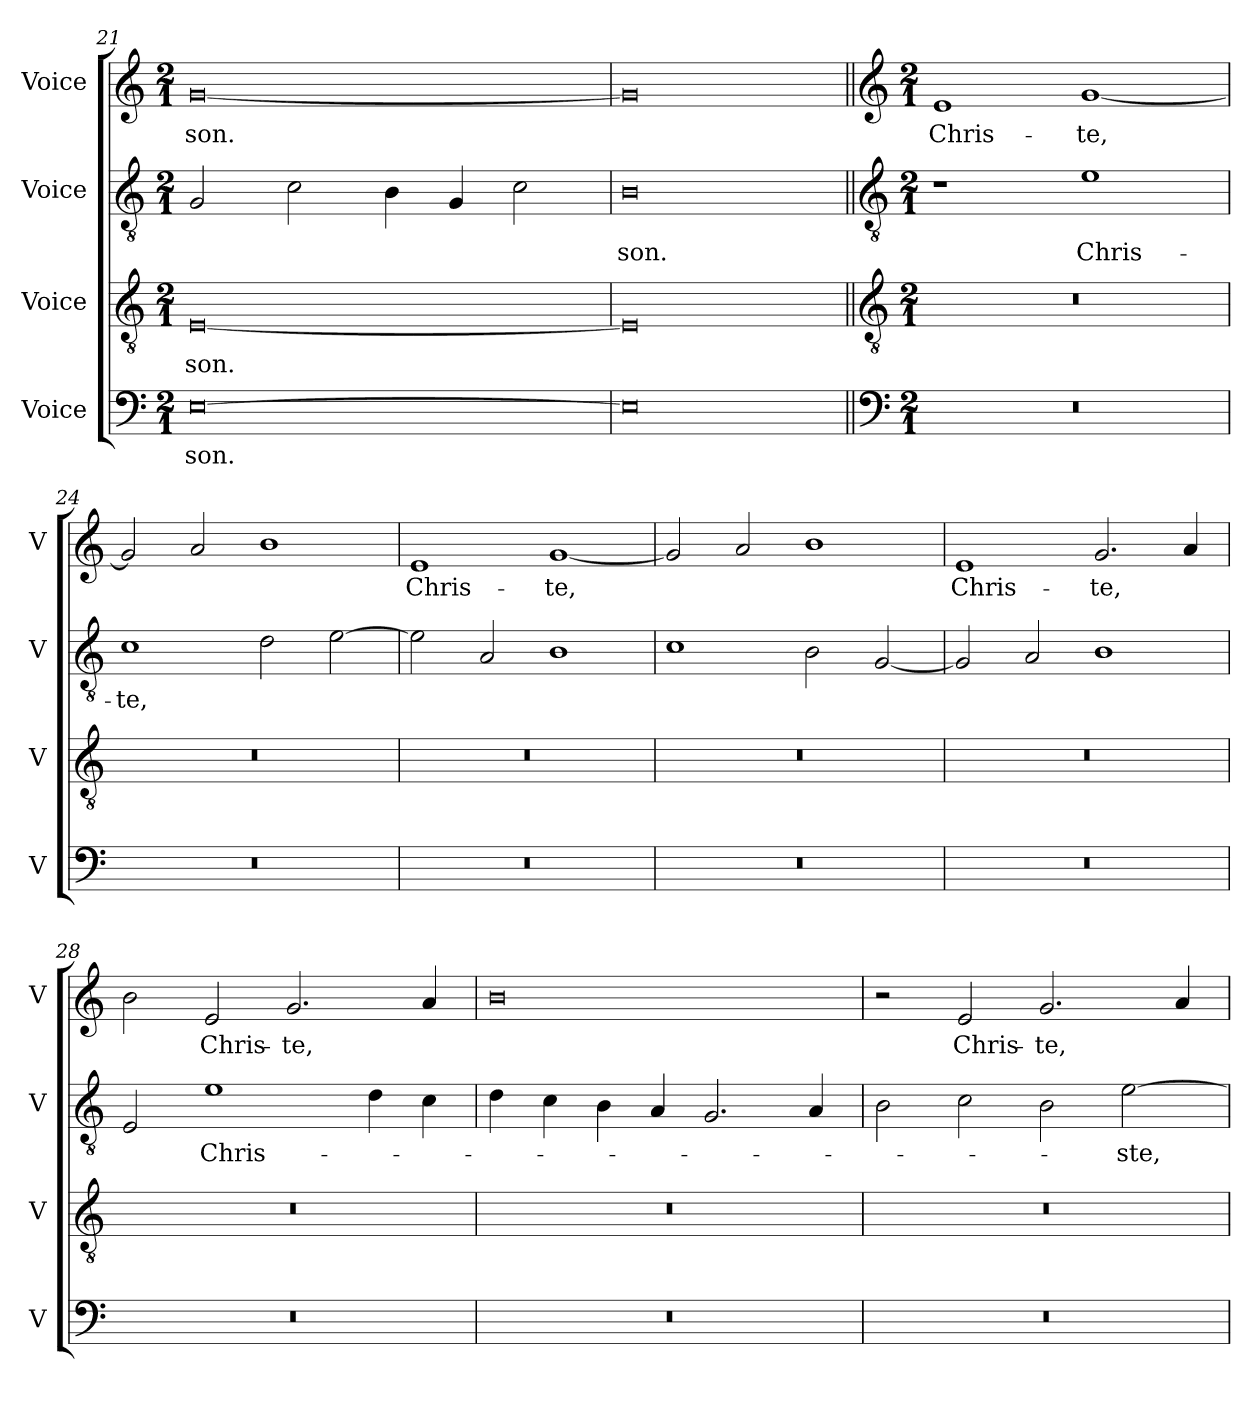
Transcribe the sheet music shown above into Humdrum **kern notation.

**kern	**text	**kern	**text	**kern	**text	**kern	**text
*part4	*part4	*part3	*part3	*part2	*part2	*part1	*part1
*staff4	*staff4	*staff3	*staff3	*staff2	*staff2	*staff1	*staff1
*I"Voice	*	*I"Voice	*	*I"Voice	*	*I"Voice	*
*I'V	*	*I'V	*	*I'V	*	*I'V	*
!!LO:LB:g=z
*clefF4	*	*clefGv2	*	*clefGv2	*	*clefG2	*
*k[]	*	*k[]	*	*k[]	*	*k[]	*
*M2/1	*	*M2/1	*	*M2/1	*	*M2/1	*
=21	=21	=21	=21	=21	=21	=21	=21
!	!LO:LY:b	!	!LO:LY:b	!	!	!	!LO:LY:b
[0E	-son.	[0E	-son.	2G/	.	[0g	-son.
.	.	.	.	2c\	.	.	.
.	.	.	.	4B\	.	.	.
.	.	.	.	4G/	.	.	.
.	.	.	.	2c\	.	.	.
=22	=22	=22	=22	=22	=22	=22	=22
!	!	!	!	!	!LO:LY:b	!	!
0E]	.	0E]	.	0B	-son.	0g]	.
=23||	=23||	=23||	=23||	=23||	=23||	=23||	=23||
*clefF4	*	*clefGv2	*	*clefGv2	*	*clefG2	*
*M2/1	*	*M2/1	*	*M2/1	*	*M2/1	*
!	!	!	!	!	!	!	!LO:LY:b
0r	.	0r	.	1r	.	1e	Chris-
!	!	!	!	!	!LO:LY:b	!	!LO:LY:b
.	.	.	.	1e	Chris-	[1g	-te,
=24	=24	=24	=24	=24	=24	=24	=24
!	!	!	!	!	!LO:LY:b	!	!
0r	.	0r	.	1c	-te,	2g/]	.
.	.	.	.	.	.	2a/	.
.	.	.	.	2d\	.	1b	.
.	.	.	.	[2e\	.	.	.
!!LO:PB:g=z
=25	=25	=25	=25	=25	=25	=25	=25
!	!	!	!	!	!	!	!LO:LY:b
0r	.	0r	.	2e\]	.	1e	Chris-
.	.	.	.	2A/	.	.	.
!	!	!	!	!	!	!	!LO:LY:b
.	.	.	.	1B	.	[1g	-te,
=26	=26	=26	=26	=26	=26	=26	=26
0r	.	0r	.	1c	.	2g/]	.
.	.	.	.	.	.	2a/	.
.	.	.	.	2B\	.	1b	.
.	.	.	.	[2G/	.	.	.
=27	=27	=27	=27	=27	=27	=27	=27
!	!	!	!	!	!	!	!LO:LY:b
0r	.	0r	.	2G/]	.	1e	Chris-
.	.	.	.	2A/	.	.	.
!	!	!	!	!	!	!	!LO:LY:b
.	.	.	.	1B	.	2.g/	-te,
.	.	.	.	.	.	4a/	.
=28	=28	=28	=28	=28	=28	=28	=28
0r	.	0r	.	2E/	.	2b\	.
!	!	!	!	!	!LO:LY:b	!	!LO:LY:b
.	.	.	.	1e	Chris-	2e/	Chris-
!	!	!	!	!	!	!	!LO:LY:b
.	.	.	.	.	.	2.g/	-te,
.	.	.	.	4d\	.	.	.
.	.	.	.	4c\	.	4a/	.
!!LO:LB:g=z
=29	=29	=29	=29	=29	=29	=29	=29
0r	.	0r	.	4d\	.	0b	.
.	.	.	.	4c\	.	.	.
.	.	.	.	4B\	.	.	.
.	.	.	.	4A/	.	.	.
.	.	.	.	2.G/	.	.	.
.	.	.	.	4A/	.	.	.
=30	=30	=30	=30	=30	=30	=30	=30
0r	.	0r	.	2B\	.	2r	.
!	!	!	!	!	!	!	!LO:LY:b
.	.	.	.	2c\	.	2e/	Chris-
!	!	!	!	!	!	!	!LO:LY:b
.	.	.	.	2B\	.	2.g/	-te,
!	!	!	!	!	!LO:LY:b	!	!
.	.	.	.	[2e\	-ste,	.	.
.	.	.	.	.	.	4a/	.
=	=	=	=	=	=	=	=
*-	*-	*-	*-	*-	*-	*-	*-
